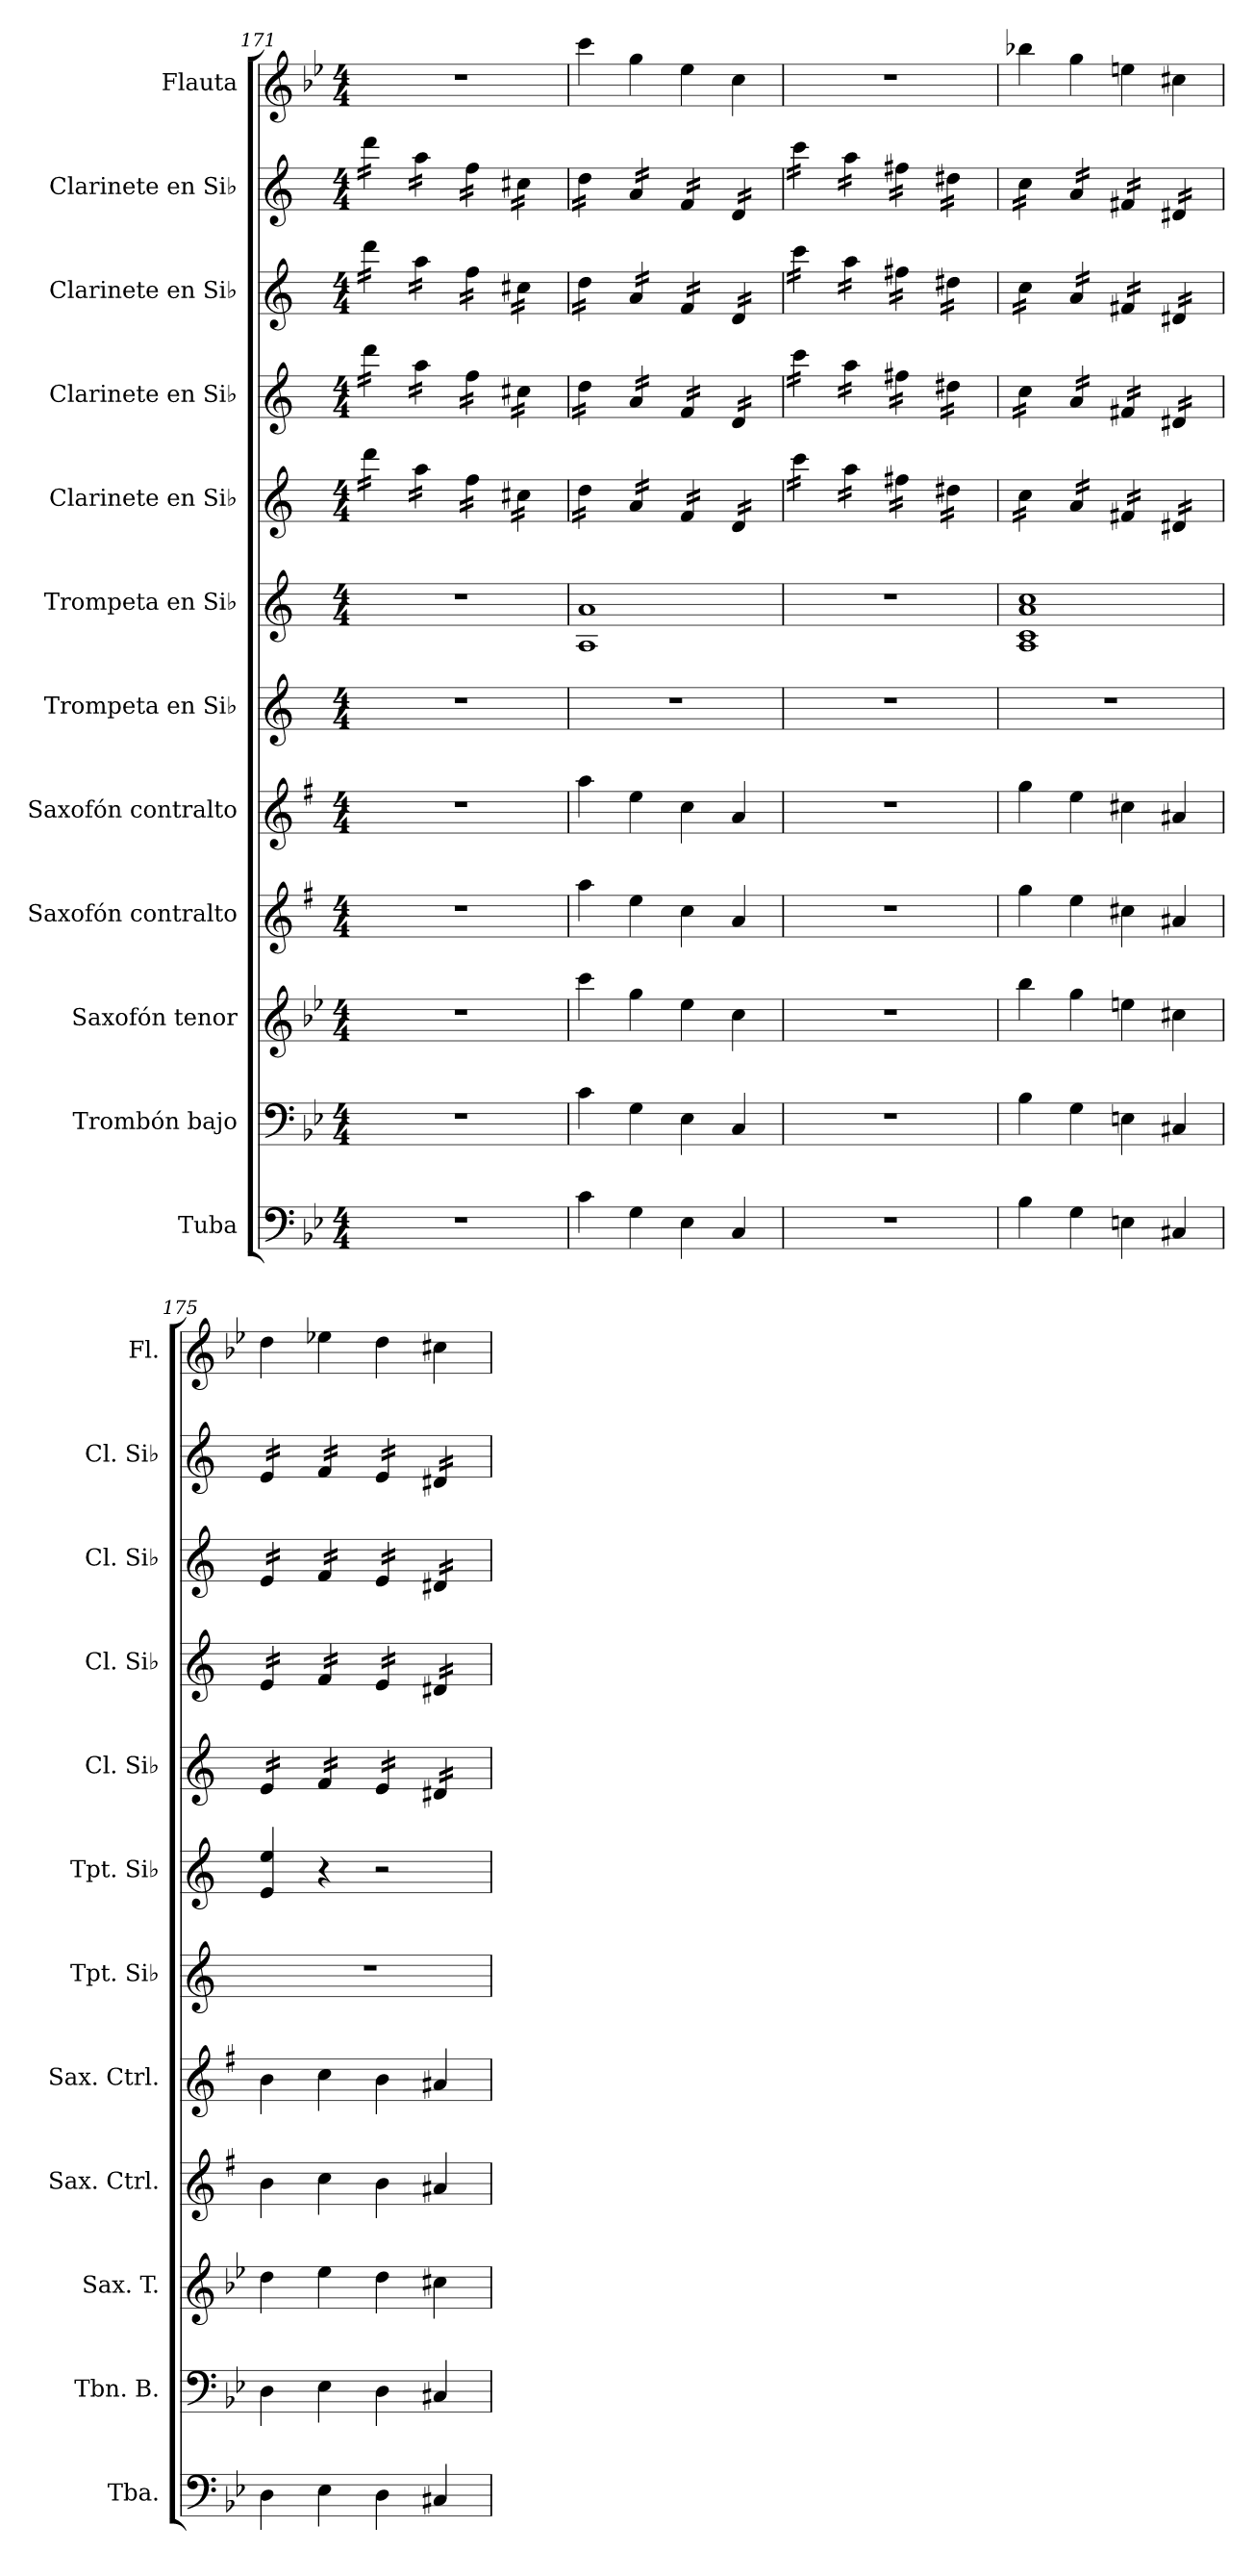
**kern	**kern	**kern	**kern	**kern	**kern	**kern	**kern	**kern	**kern	**kern	**kern
*part12	*part11	*part10	*part9	*part8	*part7	*part6	*part5	*part4	*part3	*part2	*part1
*staff12	*staff11	*staff10	*staff9	*staff8	*staff7	*staff6	*staff5	*staff4	*staff3	*staff2	*staff1
*I"Tuba	*I"Trombón bajo	*I"Saxofón tenor	*I"Saxofón contralto	*I"Saxofón contralto	*I"Trompeta en Si♭	*I"Trompeta en Si♭	*I"Clarinete en Si♭	*I"Clarinete en Si♭	*I"Clarinete en Si♭	*I"Clarinete en Si♭	*I"Flauta
*I'Tba.	*I'Tbn. B.	*I'Sax. T.	*I'Sax. Ctrl.	*I'Sax. Ctrl.	*I'Tpt. Si♭	*I'Tpt. Si♭	*I'Cl. Si♭	*I'Cl. Si♭	*I'Cl. Si♭	*I'Cl. Si♭	*I'Fl.
*clefF4	*clefF4	*clefG2	*clefG2	*clefG2	*clefG2	*clefG2	*clefG2	*clefG2	*clefG2	*clefG2	*clefG2
*	*	*ITrd8c14	*ITrd5c9	*ITrd5c9	*ITrd1c2	*ITrd1c2	*ITrd1c2	*ITrd1c2	*ITrd1c2	*ITrd1c2	*
*k[b-e-]	*k[b-e-]	*k[b-e-]	*k[b-e-]	*k[b-e-]	*k[b-e-]	*k[b-e-]	*k[b-e-]	*k[b-e-]	*k[b-e-]	*k[b-e-]	*k[b-e-]
*M4/4	*M4/4	*M4/4	*M4/4	*M4/4	*M4/4	*M4/4	*M4/4	*M4/4	*M4/4	*M4/4	*M4/4
=171	=171	=171	=171	=171	=171	=171	=171	=171	=171	=171	=171
*	*	*	*	*	*	*	*tremolo	*	*	*	*
*	*	*	*	*	*	*	*	*tremolo	*	*	*
*	*	*	*	*	*	*	*	*	*tremolo	*	*
*	*	*	*	*	*	*	*	*	*	*tremolo	*
1r	1r	1r	1r	1r	1r	1r	16ccc\LL	16ccc\LL	16ccc\LL	16ccc\LL	1r
.	.	.	.	.	.	.	16ccc\	16ccc\	16ccc\	16ccc\	.
.	.	.	.	.	.	.	16ccc\	16ccc\	16ccc\	16ccc\	.
.	.	.	.	.	.	.	16ccc\JJ	16ccc\JJ	16ccc\JJ	16ccc\JJ	.
.	.	.	.	.	.	.	16gg\LL	16gg\LL	16gg\LL	16gg\LL	.
.	.	.	.	.	.	.	16gg\	16gg\	16gg\	16gg\	.
.	.	.	.	.	.	.	16gg\	16gg\	16gg\	16gg\	.
.	.	.	.	.	.	.	16gg\JJ	16gg\JJ	16gg\JJ	16gg\JJ	.
.	.	.	.	.	.	.	16ee-\LL	16ee-\LL	16ee-\LL	16ee-\LL	.
.	.	.	.	.	.	.	16ee-\	16ee-\	16ee-\	16ee-\	.
.	.	.	.	.	.	.	16ee-\	16ee-\	16ee-\	16ee-\	.
.	.	.	.	.	.	.	16ee-\JJ	16ee-\JJ	16ee-\JJ	16ee-\JJ	.
.	.	.	.	.	.	.	16bn\LL	16bn\LL	16bn\LL	16bn\LL	.
.	.	.	.	.	.	.	16bn\	16bn\	16bn\	16bn\	.
.	.	.	.	.	.	.	16bn\	16bn\	16bn\	16bn\	.
.	.	.	.	.	.	.	16bn\JJ	16bn\JJ	16bn\JJ	16bn\JJ	.
=172	=172	=172	=172	=172	=172	=172	=172	=172	=172	=172	=172
4c\	4c\	4cc\	4cc\	4cc\	1r	1G 1g	16cc\LL	16cc\LL	16cc\LL	16cc\LL	4ccc\
.	.	.	.	.	.	.	16cc\	16cc\	16cc\	16cc\	.
.	.	.	.	.	.	.	16cc\	16cc\	16cc\	16cc\	.
.	.	.	.	.	.	.	16cc\JJ	16cc\JJ	16cc\JJ	16cc\JJ	.
4G\	4G\	4g\	4g\	4g\	.	.	16g/LL	16g/LL	16g/LL	16g/LL	4gg\
.	.	.	.	.	.	.	16g/	16g/	16g/	16g/	.
.	.	.	.	.	.	.	16g/	16g/	16g/	16g/	.
.	.	.	.	.	.	.	16g/JJ	16g/JJ	16g/JJ	16g/JJ	.
4E-\	4E-\	4e-\	4e-\	4e-\	.	.	16e-/LL	16e-/LL	16e-/LL	16e-/LL	4ee-\
.	.	.	.	.	.	.	16e-/	16e-/	16e-/	16e-/	.
.	.	.	.	.	.	.	16e-/	16e-/	16e-/	16e-/	.
.	.	.	.	.	.	.	16e-/JJ	16e-/JJ	16e-/JJ	16e-/JJ	.
4C/	4C/	4c\	4c/	4c/	.	.	16c/LL	16c/LL	16c/LL	16c/LL	4cc\
.	.	.	.	.	.	.	16c/	16c/	16c/	16c/	.
.	.	.	.	.	.	.	16c/	16c/	16c/	16c/	.
.	.	.	.	.	.	.	16c/JJ	16c/JJ	16c/JJ	16c/JJ	.
!!LO:PB:g=z
=173	=173	=173	=173	=173	=173	=173	=173	=173	=173	=173	=173
1r	1r	1r	1r	1r	1r	1r	16bb-\LL	16bb-\LL	16bb-\LL	16bb-\LL	1r
.	.	.	.	.	.	.	16bb-\	16bb-\	16bb-\	16bb-\	.
.	.	.	.	.	.	.	16bb-\	16bb-\	16bb-\	16bb-\	.
.	.	.	.	.	.	.	16bb-\JJ	16bb-\JJ	16bb-\JJ	16bb-\JJ	.
.	.	.	.	.	.	.	16gg\LL	16gg\LL	16gg\LL	16gg\LL	.
.	.	.	.	.	.	.	16gg\	16gg\	16gg\	16gg\	.
.	.	.	.	.	.	.	16gg\	16gg\	16gg\	16gg\	.
.	.	.	.	.	.	.	16gg\JJ	16gg\JJ	16gg\JJ	16gg\JJ	.
.	.	.	.	.	.	.	16een\LL	16een\LL	16een\LL	16een\LL	.
.	.	.	.	.	.	.	16een\	16een\	16een\	16een\	.
.	.	.	.	.	.	.	16een\	16een\	16een\	16een\	.
.	.	.	.	.	.	.	16een\JJ	16een\JJ	16een\JJ	16een\JJ	.
.	.	.	.	.	.	.	16cc#X\LL	16cc#X\LL	16cc#X\LL	16cc#X\LL	.
.	.	.	.	.	.	.	16cc#X\	16cc#X\	16cc#X\	16cc#X\	.
.	.	.	.	.	.	.	16cc#X\	16cc#X\	16cc#X\	16cc#X\	.
.	.	.	.	.	.	.	16cc#X\JJ	16cc#X\JJ	16cc#X\JJ	16cc#X\JJ	.
=174	=174	=174	=174	=174	=174	=174	=174	=174	=174	=174	=174
4B-\	4B-\	4b-\	4b-\	4b-\	1r	1G 1B- 1g 1b-	16b-\LL	16b-\LL	16b-\LL	16b-\LL	4bb-X\
.	.	.	.	.	.	.	16b-\	16b-\	16b-\	16b-\	.
.	.	.	.	.	.	.	16b-\	16b-\	16b-\	16b-\	.
.	.	.	.	.	.	.	16b-\JJ	16b-\JJ	16b-\JJ	16b-\JJ	.
4G\	4G\	4g\	4g\	4g\	.	.	16g/LL	16g/LL	16g/LL	16g/LL	4gg\
.	.	.	.	.	.	.	16g/	16g/	16g/	16g/	.
.	.	.	.	.	.	.	16g/	16g/	16g/	16g/	.
.	.	.	.	.	.	.	16g/JJ	16g/JJ	16g/JJ	16g/JJ	.
4En\	4En\	4en\	4en\	4en\	.	.	16en/LL	16en/LL	16en/LL	16en/LL	4een\
.	.	.	.	.	.	.	16en/	16en/	16en/	16en/	.
.	.	.	.	.	.	.	16en/	16en/	16en/	16en/	.
.	.	.	.	.	.	.	16en/JJ	16en/JJ	16en/JJ	16en/JJ	.
4C#X/	4C#X/	4c#X\	4c#X/	4c#X/	.	.	16c#X/LL	16c#X/LL	16c#X/LL	16c#X/LL	4cc#X\
.	.	.	.	.	.	.	16c#X/	16c#X/	16c#X/	16c#X/	.
.	.	.	.	.	.	.	16c#X/	16c#X/	16c#X/	16c#X/	.
.	.	.	.	.	.	.	16c#X/JJ	16c#X/JJ	16c#X/JJ	16c#X/JJ	.
=175	=175	=175	=175	=175	=175	=175	=175	=175	=175	=175	=175
4D\	4D\	4d\	4d\	4d\	1r	4d/ 4dd/	16d/LL	16d/LL	16d/LL	16d/LL	4dd\
.	.	.	.	.	.	.	16d/	16d/	16d/	16d/	.
.	.	.	.	.	.	.	16d/	16d/	16d/	16d/	.
.	.	.	.	.	.	.	16d/JJ	16d/JJ	16d/JJ	16d/JJ	.
4E-\	4E-\	4e-\	4e-\	4e-\	.	4r	16e-/LL	16e-/LL	16e-/LL	16e-/LL	4ee-X\
.	.	.	.	.	.	.	16e-/	16e-/	16e-/	16e-/	.
.	.	.	.	.	.	.	16e-/	16e-/	16e-/	16e-/	.
.	.	.	.	.	.	.	16e-/JJ	16e-/JJ	16e-/JJ	16e-/JJ	.
4D\	4D\	4d\	4d\	4d\	.	2r	16d/LL	16d/LL	16d/LL	16d/LL	4dd\
.	.	.	.	.	.	.	16d/	16d/	16d/	16d/	.
.	.	.	.	.	.	.	16d/	16d/	16d/	16d/	.
.	.	.	.	.	.	.	16d/JJ	16d/JJ	16d/JJ	16d/JJ	.
4C#X/	4C#X/	4c#X\	4c#X/	4c#X/	.	.	16c#X/LL	16c#X/LL	16c#X/LL	16c#X/LL	4cc#X\
.	.	.	.	.	.	.	16c#X/	16c#X/	16c#X/	16c#X/	.
.	.	.	.	.	.	.	16c#X/	16c#X/	16c#X/	16c#X/	.
.	.	.	.	.	.	.	16c#X/JJ	16c#X/JJ	16c#X/JJ	16c#X/JJ	.
*	*	*	*	*	*	*	*	*	*	*Xtremolo	*
*	*	*	*	*	*	*	*	*	*Xtremolo	*	*
*	*	*	*	*	*	*	*	*Xtremolo	*	*	*
*	*	*	*	*	*	*	*Xtremolo	*	*	*	*
=	=	=	=	=	=	=	=	=	=	=	=
*-	*-	*-	*-	*-	*-	*-	*-	*-	*-	*-	*-
